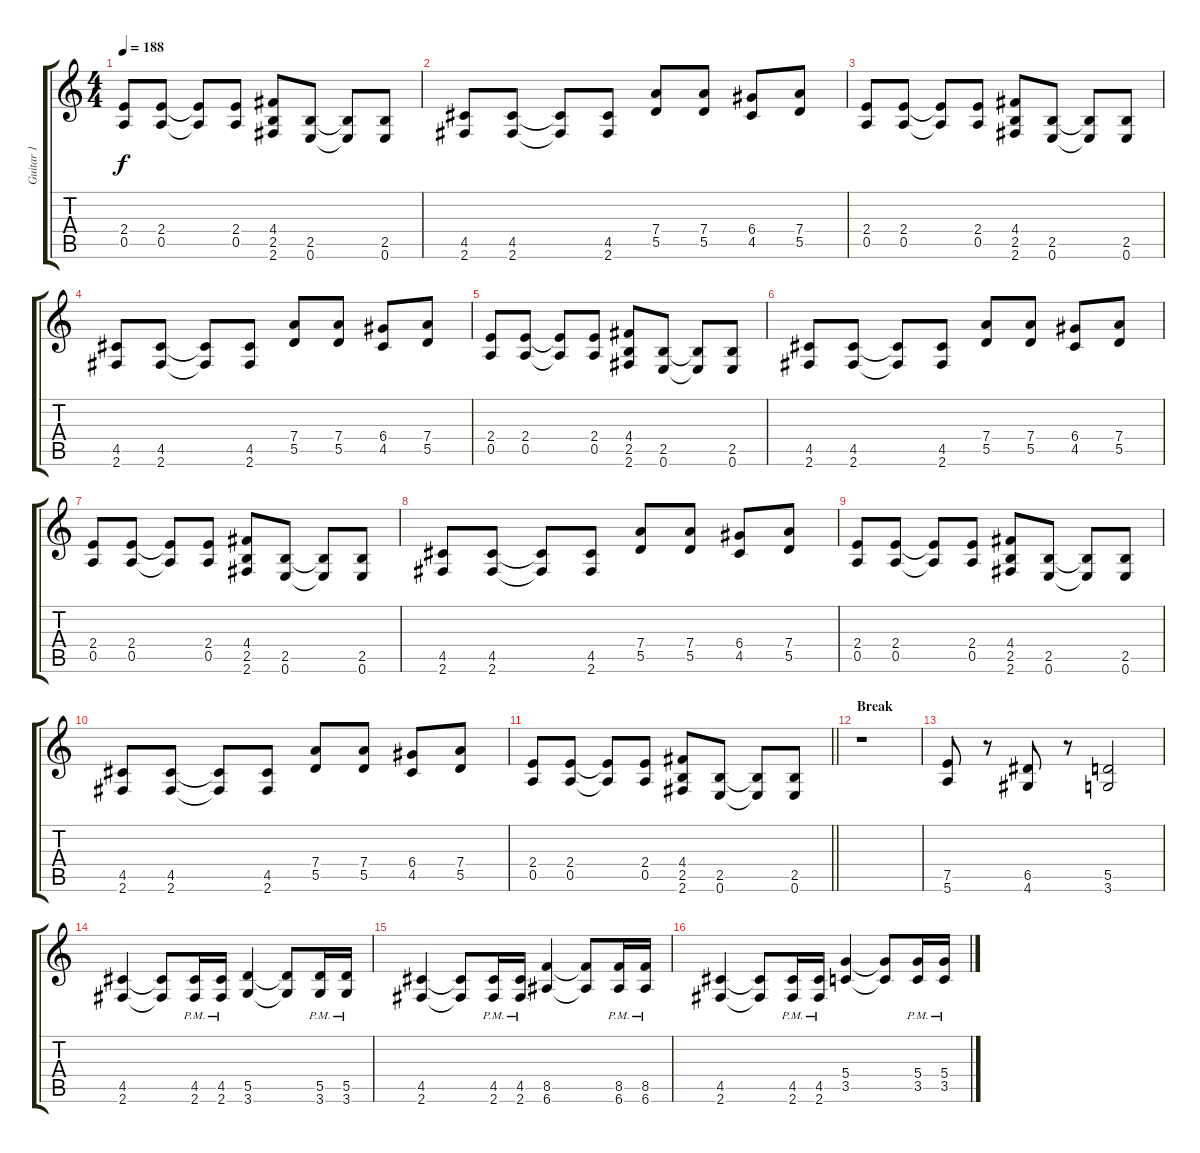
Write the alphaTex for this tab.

\track ("Guitar 1" "Guitar 1") {instrument overdrivenguitar}
\staff {score tabs}
\tuning (E4 B3 G3 D3 A2 E2) {hide}
\ts (4 4)
\tempo 188
\clef g2
\ks c
(2.4 0.5).8{dy f} (2.4 0.5).8 (2.4{t} 0.5{t}).8 (2.4 0.5).8 (4.4 2.5 2.6).8 (2.5 0.6).8 (2.5{t} 0.6{t}).8 (2.5 0.6).8 |
(4.5 2.6).8 (4.5 2.6).8 (4.5{t} 2.6{t}).8 (4.5 2.6).8 (7.4 5.5).8 (7.4 5.5).8 (6.4 4.5).8 (7.4 5.5).8 |
(2.4 0.5).8 (2.4 0.5).8 (2.4{t} 0.5{t}).8 (2.4 0.5).8 (4.4 2.5 2.6).8 (2.5 0.6).8 (2.5{t} 0.6{t}).8 (2.5 0.6).8 |
(4.5 2.6).8 (4.5 2.6).8 (4.5{t} 2.6{t}).8 (4.5 2.6).8 (7.4 5.5).8 (7.4 5.5).8 (6.4 4.5).8 (7.4 5.5).8 |
(2.4 0.5).8 (2.4 0.5).8 (2.4{t} 0.5{t}).8 (2.4 0.5).8 (4.4 2.5 2.6).8 (2.5 0.6).8 (2.5{t} 0.6{t}).8 (2.5 0.6).8 |
(4.5 2.6).8 (4.5 2.6).8 (4.5{t} 2.6{t}).8 (4.5 2.6).8 (7.4 5.5).8 (7.4 5.5).8 (6.4 4.5).8 (7.4 5.5).8 |
(2.4 0.5).8 (2.4 0.5).8 (2.4{t} 0.5{t}).8 (2.4 0.5).8 (4.4 2.5 2.6).8 (2.5 0.6).8 (2.5{t} 0.6{t}).8 (2.5 0.6).8 |
(4.5 2.6).8 (4.5 2.6).8 (4.5{t} 2.6{t}).8 (4.5 2.6).8 (7.4 5.5).8 (7.4 5.5).8 (6.4 4.5).8 (7.4 5.5).8 |
(2.4 0.5).8 (2.4 0.5).8 (2.4{t} 0.5{t}).8 (2.4 0.5).8 (4.4 2.5 2.6).8 (2.5 0.6).8 (2.5{t} 0.6{t}).8 (2.5 0.6).8 |
(4.5 2.6).8 (4.5 2.6).8 (4.5{t} 2.6{t}).8 (4.5 2.6).8 (7.4 5.5).8 (7.4 5.5).8 (6.4 4.5).8 (7.4 5.5).8 |
\barLineRight lightlight
(2.4 0.5).8 (2.4 0.5).8 (2.4{t} 0.5{t}).8 (2.4 0.5).8 (4.4 2.5 2.6).8 (2.5 0.6).8 (2.5{t} 0.6{t}).8 (2.5 0.6).8 |
\section ("" "Break")
r.1 |
(7.5 5.6).8 r.8 (6.5 4.6).8 r.8 (5.5 3.6).2 |
(4.5 2.6).4 (4.5{t} 2.6{t}).8 (4.5{pm} 2.6{pm}).16 (4.5{pm} 2.6{pm}).16 (5.5 3.6).4 (5.5{t} 3.6{t}).8 (5.5{pm} 3.6{pm}).16 (5.5{pm} 3.6{pm}).16 |
(4.5 2.6).4 (4.5{t} 2.6{t}).8 (4.5{pm} 2.6{pm}).16 (4.5{pm} 2.6{pm}).16 (8.5 6.6).4 (8.5{t} 6.6{t}).8 (8.5{pm} 6.6{pm}).16 (8.5{pm} 6.6{pm}).16 |
(4.5 2.6).4 (4.5{t} 2.6{t}).8 (4.5{pm} 2.6{pm}).16 (4.5{pm} 2.6{pm}).16 (5.4 3.5).4 (5.4{t} 3.5{t}).8 (5.4{pm} 3.5{pm}).16 (5.4{pm} 3.5{pm}).16
